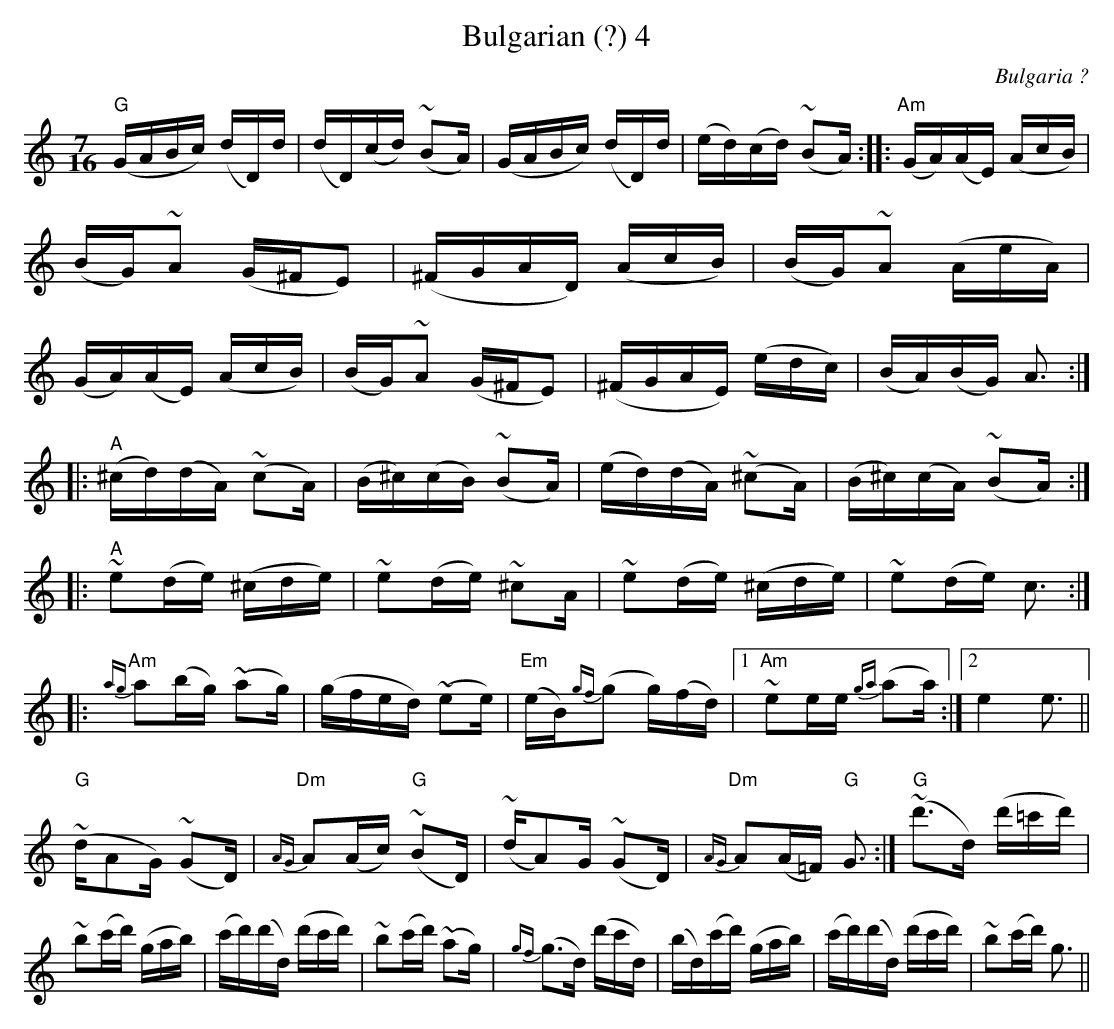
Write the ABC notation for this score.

X:1
T:Bulgarian (?) 4
O:Bulgaria ?
M:7/16
K:Am
"G"(GABc) (dD)d|(dD)(cd) (~B2A)|   \
(GABc) (dD)d|(ed)(cd) (~B2A)::  \
"Am"(GA)(AE) (AcB)|(BG)~A2 (G^FE2)| \
(^FGAD) (AcB)|(BG)~A2 (AeA)|    \
(GA)(AE) (AcB)|(BG)~A2 (G^FE2)| \
(^FGAE) (edc)|(BA)(BG) A3 :|
|:"A"(^cd)(dA) (~c2A)|(B^c)(cB) (~B2A)|   \
(ed)(dA) (~^c2A)|(B^c)(cA) (~B2A) :|
|:"A"~e2(de) (^cde)|~e2(de) ~^c2A|       \
~e2(de) (^cde)|~e2(de) c3     :|
|:{ag}"Am"a2(bg) (~a2g)|(gfed) (~e2e)| \
"Em"(eB){gf}(g2 g)(fd) \
|1 "Am"~e2ee {ga}(a2a) :|2 e4 e3 ||
"G"(~dA2G) (~G2D)|{AG}"Dm"A2(Ac) "G"(~B2D)|  \
(~dA2)G (~G2D)|{AG}"Dm"A2(A=F) "G"G3:|       \
"G"(~d'3d) (d'=c'd')|~b2(c'd') (gab)|   \
(c'd')(d'd) (d'c'd')|~b2(c'd') (~a2g)| \
{gf}(g3d) (d'c'd)|(bd)(c'd') (gab)|    \
(c'd')(d'd) (d'c'd')|~b2(c'd') g3 ||
